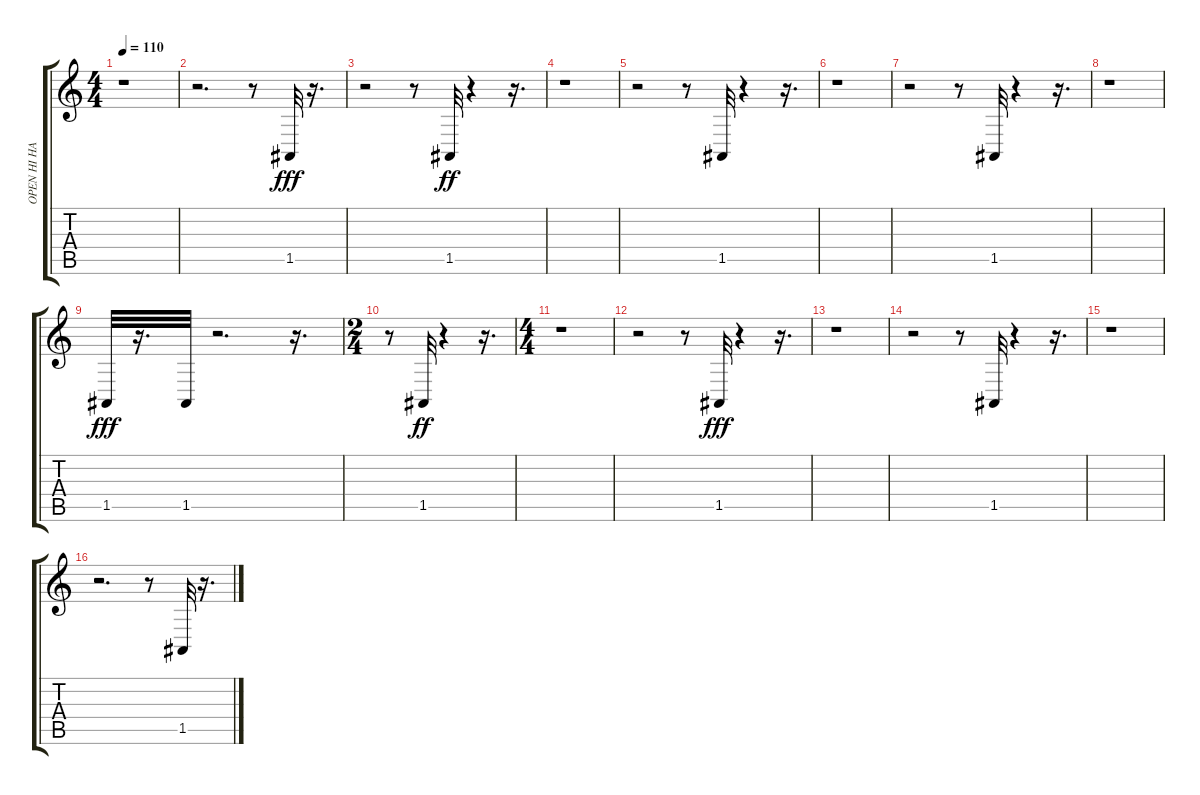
\track ("OPEN HI HAT" "OPEN HI HA") {solo instrument agogo}
\staff {score tabs}
\tuning (E4 B3 G3 D3 A2 E2) {hide}
\ts (4 4)
\tempo 110
\clef g2
\ks c
r.1{dy ff} |
r.2{d} r.8 1.5.32{dy fff} r.16{d} |
r.2 r.8 1.5.32{dy ff} r.4 r.16{d} |
r.1 |
r.2 r.8 1.5.32 r.4 r.16{d} |
r.1 |
r.2 r.8 1.5.32 r.4 r.16{d} |
r.1 |
1.5.32{dy fff} r.16{d} 1.5.32 r.2{d} r.16{d} |
\ts (2 4)
r.8 1.5.32{dy ff} r.4 r.16{d} |
\ts (4 4)
r.1 |
r.2 r.8 1.5.32{dy fff} r.4 r.16{d} |
r.1 |
r.2 r.8 1.5.32 r.4 r.16{d} |
r.1 |
r.2{d} r.8 1.5.32 r.16{d}
